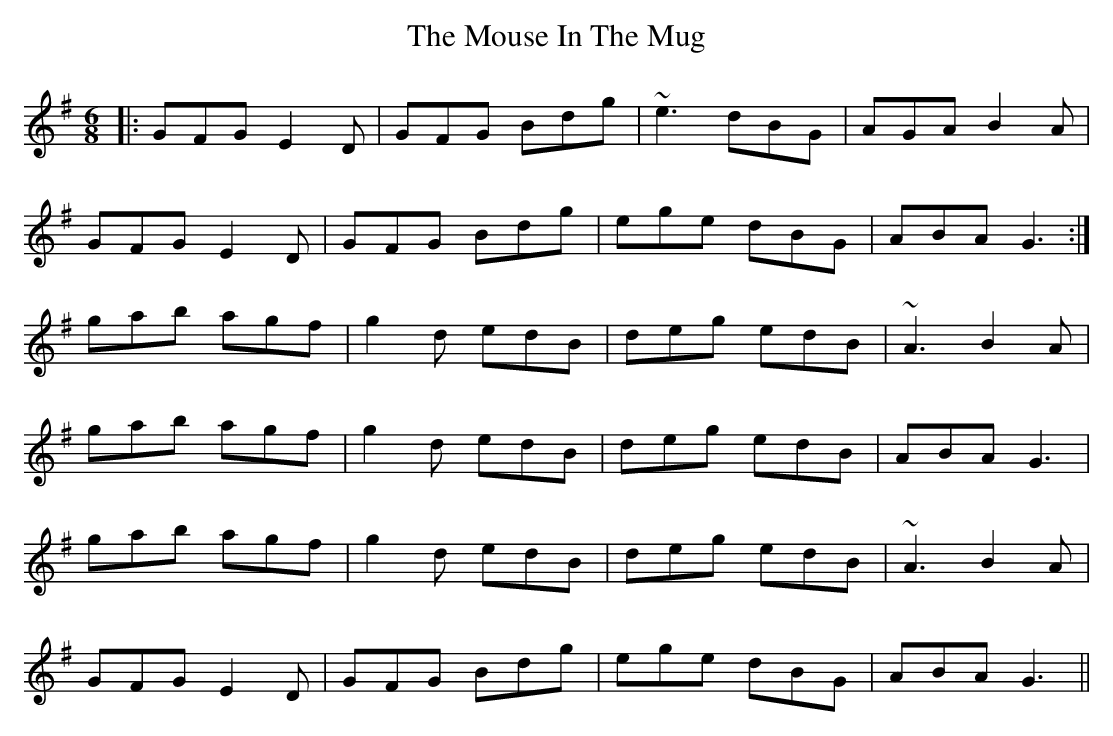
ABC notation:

X:1
T: The Mouse In The Mug
M: 6/8
L: 1/8
K: Gmaj
|:GFG E2D|GFG Bdg|~e3 dBG|AGA B2A|
GFG E2D|GFG Bdg| ege dBG|ABA G3:|
gab agf|g2d edB|deg edB|~A3 B2A|
gab agf|g2d edB|deg edB|ABA G3|
gab agf|g2d edB|deg edB|~A3 B2A|
GFG E2D|GFG Bdg| ege dBG|ABA G3||
